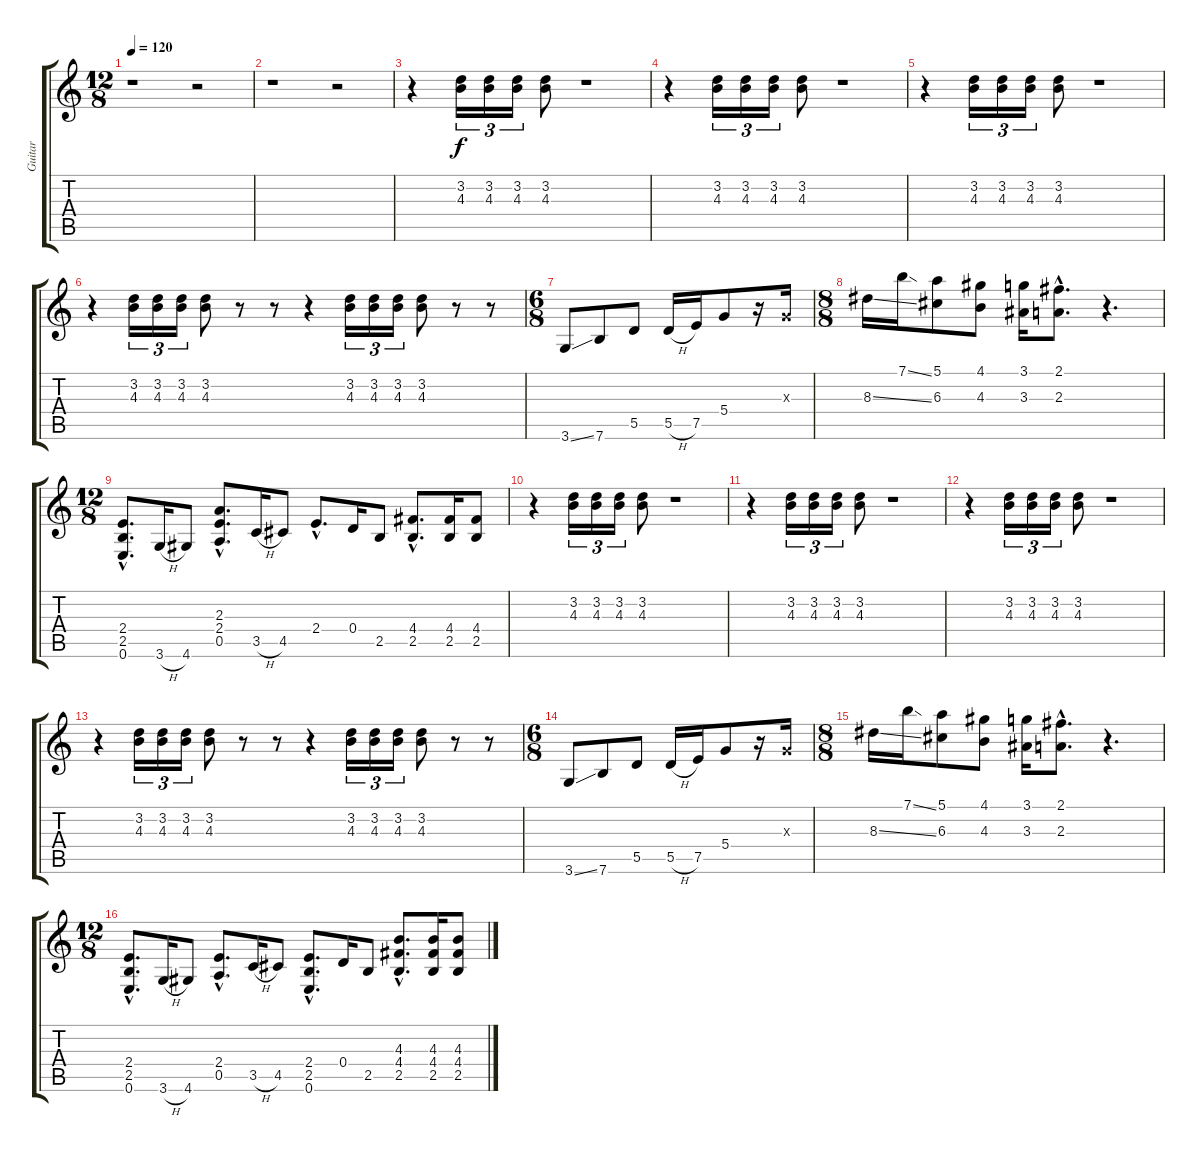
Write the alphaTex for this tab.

\track ("Guitar" "Guitar") {instrument overdrivenguitar}
\staff {score tabs}
\tuning (E4 B3 G3 D3 A2 E2) {hide}
\ts (12 8)
\tempo 120
\clef g2
\ks c
r.1{dy f instrument overdrivenguitar} r.2 |
r.1 r.2 |
r.4 (3.2 4.3).16{tu (3 2)} (3.2 4.3).16{tu (3 2)} (3.2 4.3).16{tu (3 2)} (3.2 4.3).8 r.1 |
r.4 (3.2 4.3).16{tu (3 2)} (3.2 4.3).16{tu (3 2)} (3.2 4.3).16{tu (3 2)} (3.2 4.3).8 r.1 |
r.4 (3.2 4.3).16{tu (3 2)} (3.2 4.3).16{tu (3 2)} (3.2 4.3).16{tu (3 2)} (3.2 4.3).8 r.1 |
r.4 (3.2 4.3).16{tu (3 2)} (3.2 4.3).16{tu (3 2)} (3.2 4.3).16{tu (3 2)} (3.2 4.3).8 r.8 r.8 r.4 (3.2 4.3).16{tu (3 2)} (3.2 4.3).16{tu (3 2)} (3.2 4.3).16{tu (3 2)} (3.2 4.3).8 r.8 r.8 |
\ts (6 8)
3.6{ss}.8 7.6.8 5.5.8 5.5{h}.16 7.5.16 5.4.8 r.16 0.3{x}.16 |
\ts (8 8)
8.3{ss}.16 7.1{ss}.16 (5.1 6.3).8 (4.1 4.3).8 (3.1 3.3).16 (2.1{hac} 2.3{hac}).8{d} r.4{d} |
\ts (12 8)
(2.4{hac} 2.5{hac} 0.6{hac}).8{d} 3.6{h}.16 4.6.8 (2.3{hac} 2.4{hac} 0.5{hac}).8{d} 3.5{h}.16 4.5.8 2.4{hac}.8{d} 0.4.16 2.5.8 (4.4{hac} 2.5{hac}).8{d} (4.4 2.5).16 (4.4 2.5).8 |
r.4 (3.2 4.3).16{tu (3 2)} (3.2 4.3).16{tu (3 2)} (3.2 4.3).16{tu (3 2)} (3.2 4.3).8 r.1 |
r.4 (3.2 4.3).16{tu (3 2)} (3.2 4.3).16{tu (3 2)} (3.2 4.3).16{tu (3 2)} (3.2 4.3).8 r.1 |
r.4 (3.2 4.3).16{tu (3 2)} (3.2 4.3).16{tu (3 2)} (3.2 4.3).16{tu (3 2)} (3.2 4.3).8 r.1 |
r.4 (3.2 4.3).16{tu (3 2)} (3.2 4.3).16{tu (3 2)} (3.2 4.3).16{tu (3 2)} (3.2 4.3).8 r.8 r.8 r.4 (3.2 4.3).16{tu (3 2)} (3.2 4.3).16{tu (3 2)} (3.2 4.3).16{tu (3 2)} (3.2 4.3).8 r.8 r.8 |
\ts (6 8)
3.6{ss}.8 7.6.8 5.5.8 5.5{h}.16 7.5.16 5.4.8 r.16 0.3{x}.16 |
\ts (8 8)
8.3{ss}.16 7.1{ss}.16 (5.1 6.3).8 (4.1 4.3).8 (3.1 3.3).16 (2.1{hac} 2.3{hac}).8{d} r.4{d} |
\ts (12 8)
(2.4{hac} 2.5{hac} 0.6{hac}).8{d} 3.6{h}.16 4.6.8 (2.4{hac} 0.5{hac}).8{d} 3.5{h}.16 4.5.8 (2.4{hac} 2.5{hac} 0.6{hac}).8{d} 0.4.16 2.5.8 (4.3{hac} 4.4{hac} 2.5{hac}).8{d} (4.3 4.4 2.5).16 (4.3 4.4 2.5).8
